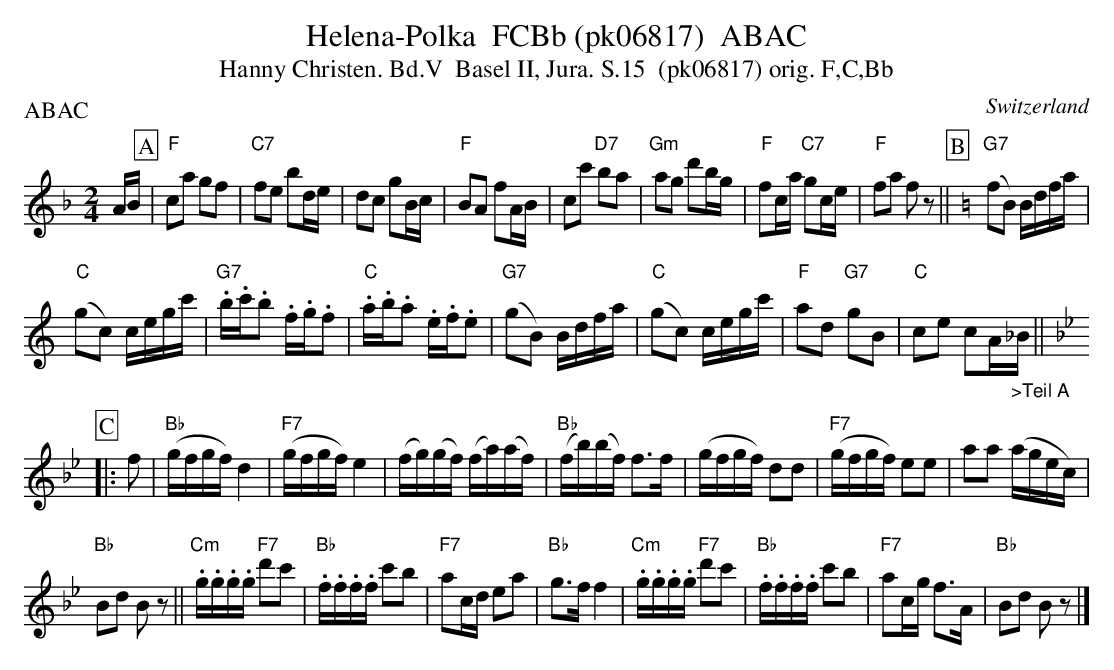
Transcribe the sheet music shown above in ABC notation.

X:1
T:Helena-Polka  FCBb (pk06817)  ABAC
T:Hanny Christen. Bd.V  Basel II, Jura. S.15  (pk06817) orig. F,C,Bb
P:ABAC
M:2/4
L:1/16
O:Switzerland
K:F major
AB [P:A] | "F"c2a2 g2f2 | "C7"f2e2 b2de | d2c2 g2Bc | "F"B2A2 f2AB | c2c'2 "D7"b2a2 | "Gm"a2g2 d'2bg |  "F"f2ca "C7"g2ce | "F"f2a2 f2z2 || [P:B] [K:C] ("G7"f2B2) Bdfa |
("C"g2c2) cegc' | "G7".b.c'.b2 .f.g.f2 | "C".a.b.a2 .e.f.e2 | ("G7"g2B2) Bdfa | ("C"g2c2) cegc' | "F"a2d2 "G7"g2B2 | "C"c2e2 c2A"_>Teil A"_B || [K:Bb]
[P:C] |: f2 | ("Bb"gfgf) d4 | ("F7"gfgf) e4 |  (fg)(gf) (fa)(af) |  ("Bb"fb)(bf) f3f | (gfgf) d2d2 |  ("F7"gfgf) e2e2 |  a2a2 (agec) |
"Bb"B2d2 B2z2 || "Cm".g.g.g.g "F7"d'2c'2 | "Bb".f.f.f.f c'2b2 | "F7"a2cd e2a2 | "Bb"g3ff4 |  "Cm".g.g.g.g "F7"d'2c'2 | "Bb".f.f.f.f c'2b2 | "F7"a2cg f3A | "Bb"B2d2 B2z2 |]
